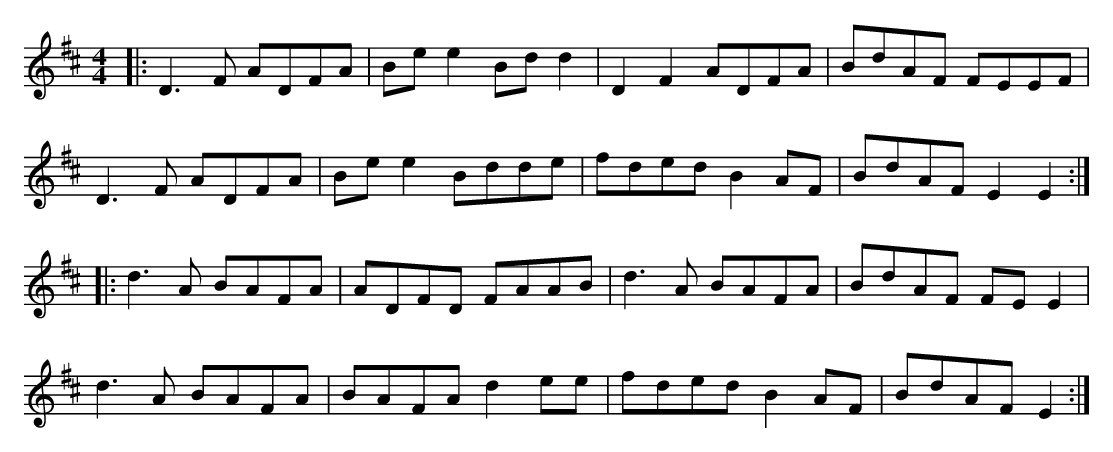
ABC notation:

X:1
M:4/4
K:D
|:D3F ADFA|Bee2 Bdd2|D2F2 ADFA|BdAF FEEF|
D3F ADFA|Bee2 Bdde|fded B2AF|BdAF E2E2:|
|:d3A BAFA|ADFD FAAB|d3A BAFA|BdAF FEE2|
d3A BAFA|BAFA d2ee|fded B2AF|BdAF E2:|
